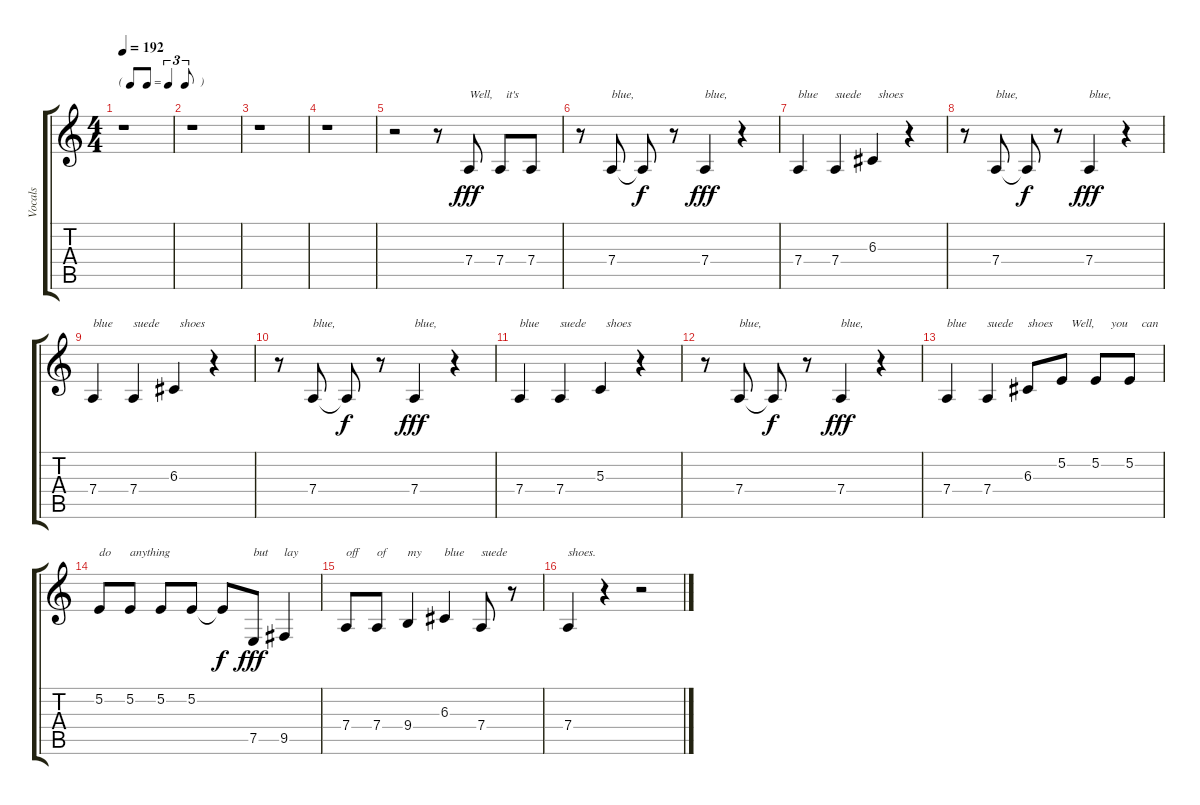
\track ("Vocals" "Vocals") {instrument tenorsax}
\staff {score tabs}
\tuning (E4 B3 G3 D3 A2 E2) {hide}
\ts (4 4)
\tf triplet8th
\tempo 192
\clef g2
\ks c
r.1{dy fff} |
r.1 |
r.1 |
r.1 |
r.2 r.8 7.4.8{txt "Well,"} 7.4.8{txt "  it's"} 7.4.8 |
r.8 7.4.8{txt "blue,"} 7.4{t}.8{dy f} r.8 7.4.4{txt "blue," dy fff} r.4 |
7.4.4{txt "blue"} 7.4.4{txt "suede"} 6.3.4{txt "  shoes"} r.4 |
r.8 7.4.8{txt "blue,"} 7.4{t}.8{dy f} r.8 7.4.4{txt "blue," dy fff} r.4 |
7.4.4{txt "blue"} 7.4.4{txt "suede"} 6.3.4{txt "  shoes"} r.4 |
r.8 7.4.8{txt "blue,"} 7.4{t}.8{dy f} r.8 7.4.4{txt "blue," dy fff} r.4 |
7.4.4{txt "blue"} 7.4.4{txt "suede"} 5.3.4{txt "  shoes"} r.4 |
r.8 7.4.8{txt "blue,"} 7.4{t}.8{dy f} r.8 7.4.4{txt "blue," dy fff} r.4 |
7.4.4{txt "blue"} 7.4.4{txt "suede"} 6.3.8{txt "shoes"} 5.2.8{txt "   Well,"} 5.2.8{txt "     you"} 5.2.8{txt "    can"} |
5.2.8{txt "do"} 5.2.8{txt "anything"} 5.2.8 5.2.8 5.2{t}.8{dy f} 7.5.8{txt "but" dy fff} 9.5.4{txt "lay"} |
7.4.8{txt "off"} 7.4.8{txt "of"} 9.4.4{txt "my"} 6.3.4{txt "blue"} 7.4.8{txt "suede"} r.8 |
7.4.4{txt "shoes."} r.4 r.2
